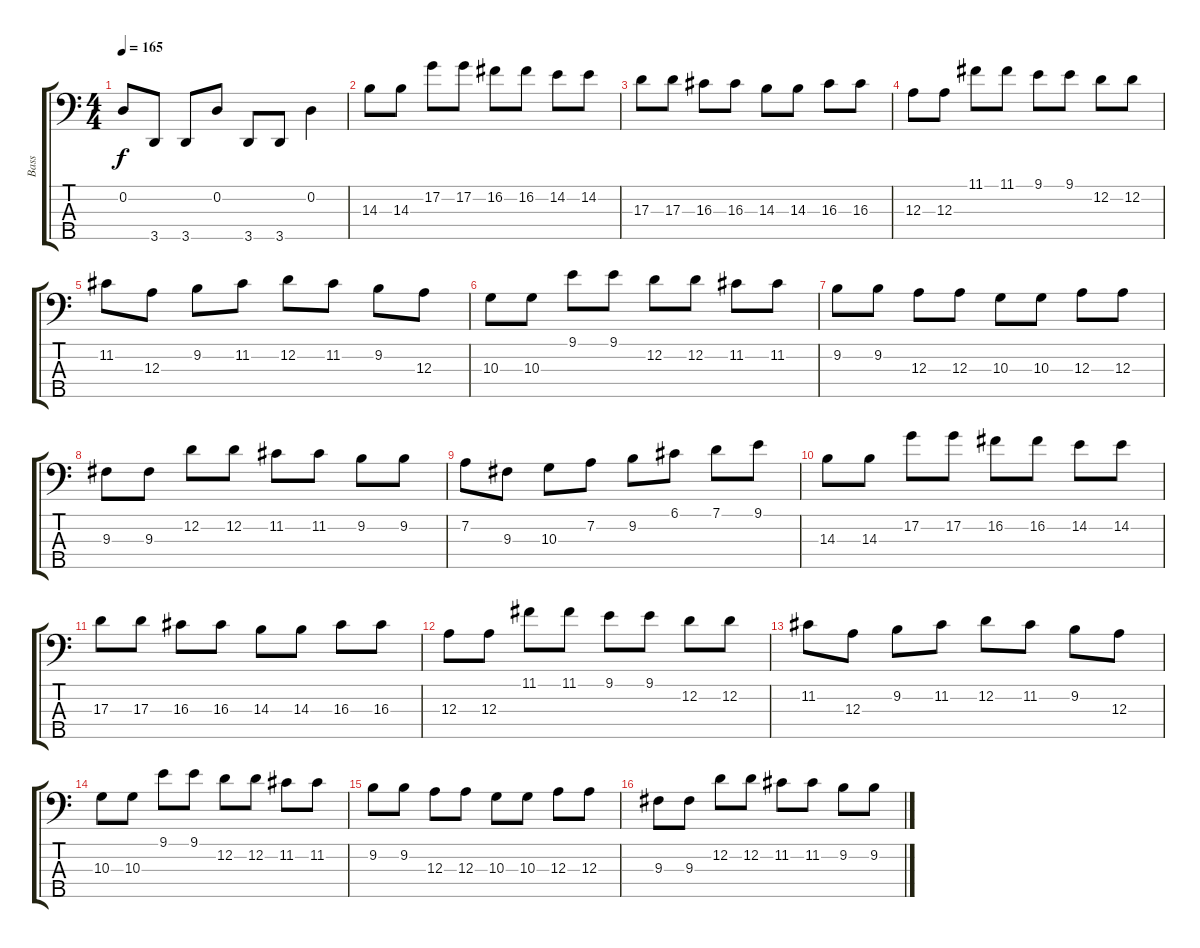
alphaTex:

\track ("Bass " "Bass ") {instrument electricbasspick}
\staff {score tabs}
\tuning (G2 D2 A1 E1 B0) {hide}
\ts (4 4)
\tempo 165
\clef f4
\ks c
0.2.8{dy f} 3.5.8 3.5.8 0.2.8 3.5.8 3.5.8 0.2.4 |
14.3.8 14.3.8 17.2.8 17.2.8 16.2.8 16.2.8 14.2.8 14.2.8 |
17.3.8 17.3.8 16.3.8 16.3.8 14.3.8 14.3.8 16.3.8 16.3.8 |
12.3.8 12.3.8 11.1.8 11.1.8 9.1.8 9.1.8 12.2.8 12.2.8 |
11.2.8 12.3.8 9.2.8 11.2.8 12.2.8 11.2.8 9.2.8 12.3.8 |
10.3.8 10.3.8 9.1.8 9.1.8 12.2.8 12.2.8 11.2.8 11.2.8 |
9.2.8 9.2.8 12.3.8 12.3.8 10.3.8 10.3.8 12.3.8 12.3.8 |
9.3.8 9.3.8 12.2.8 12.2.8 11.2.8 11.2.8 9.2.8 9.2.8 |
7.2.8 9.3.8 10.3.8 7.2.8 9.2.8 6.1.8 7.1.8 9.1.8 |
14.3.8 14.3.8 17.2.8 17.2.8 16.2.8 16.2.8 14.2.8 14.2.8 |
17.3.8 17.3.8 16.3.8 16.3.8 14.3.8 14.3.8 16.3.8 16.3.8 |
12.3.8 12.3.8 11.1.8 11.1.8 9.1.8 9.1.8 12.2.8 12.2.8 |
11.2.8 12.3.8 9.2.8 11.2.8 12.2.8 11.2.8 9.2.8 12.3.8 |
10.3.8 10.3.8 9.1.8 9.1.8 12.2.8 12.2.8 11.2.8 11.2.8 |
9.2.8 9.2.8 12.3.8 12.3.8 10.3.8 10.3.8 12.3.8 12.3.8 |
9.3.8 9.3.8 12.2.8 12.2.8 11.2.8 11.2.8 9.2.8 9.2.8
